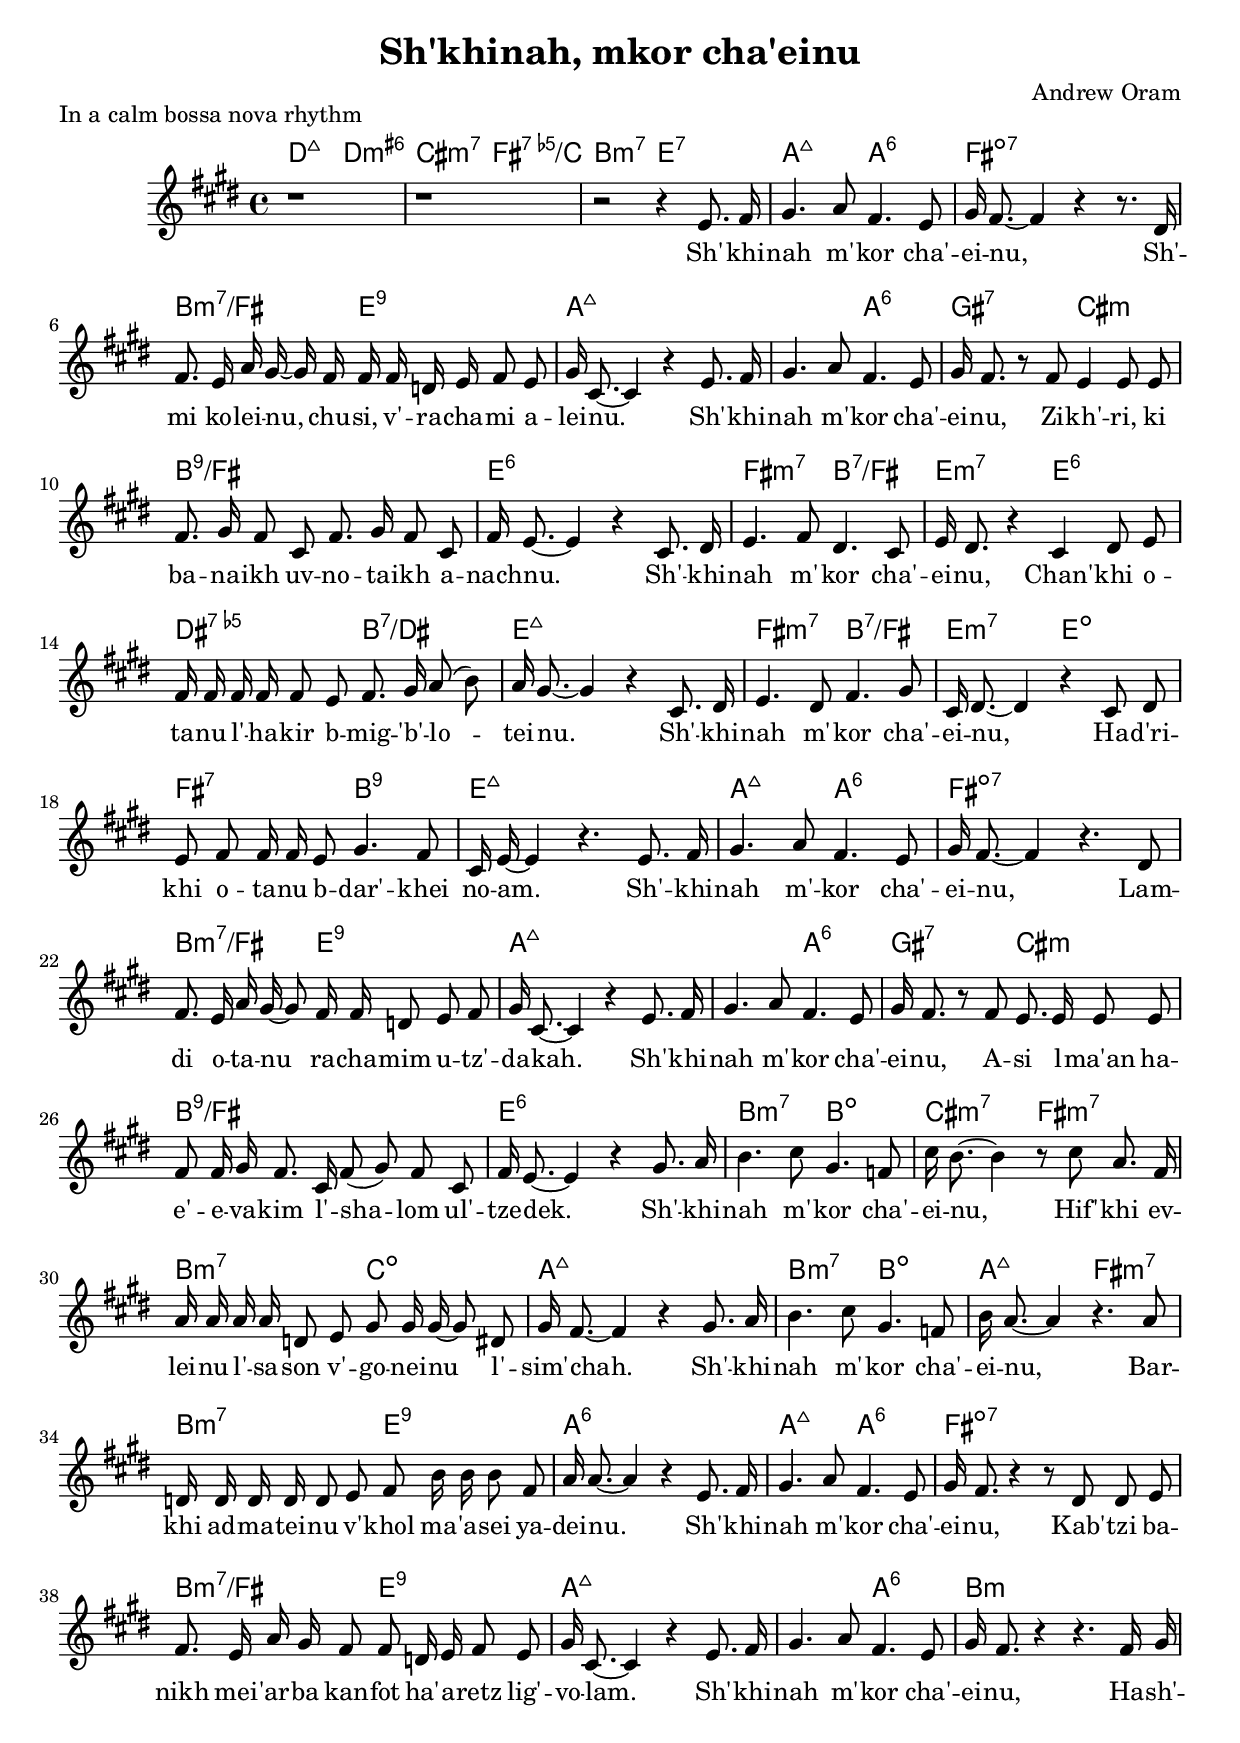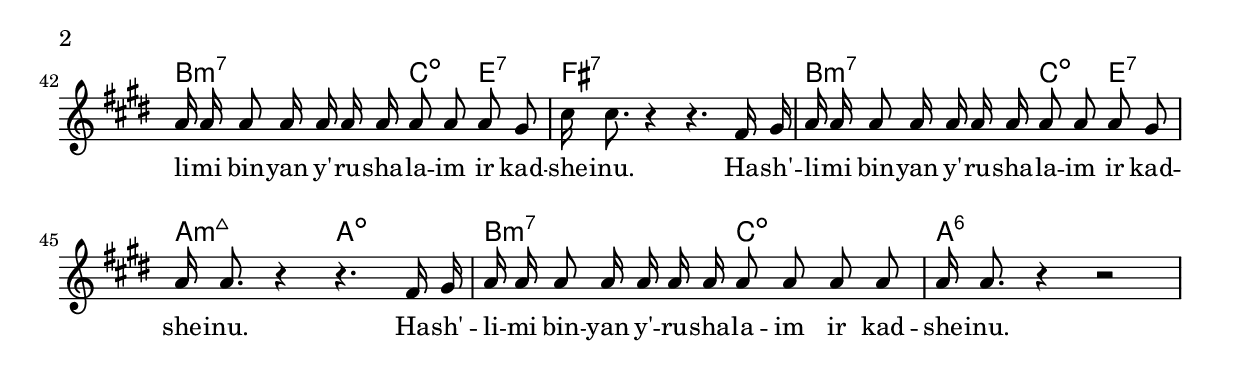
\header {
  title = "Sh'khinah, mkor cha'einu"
  composer = "Andrew Oram"
}

melody = \relative c' {
  \clef treble
  \key e \major
  \time 4/4

  r1 r1 r2 r4
  e8. fis16 gis4. a8 fis4. e8 gis16 fis8.~ fis4 r4 r8.
  dis16 fis8. e16 a gis~ gis fis16 fis fis d e fis8 e gis16 cis,8.~ cis4 r4
  e8. fis16 gis4. a8 fis4. e8 gis16 fis8. r8
  fis8 e4 e8 e fis8. gis16 fis8 cis fis8. gis16 fis8 cis fis16 e8.~ e4 r4
  cis8. dis16 e4. fis8 dis4. cis8 e16 dis8. r4
  cis4 dis8 e8 fis16 fis fis fis fis8 e fis8. gis16 a8( b8) a16 gis8.~ gis4 r4
  cis,8. dis16 e4. dis8 fis4. gis8 cis,16 dis8.~ dis4 r4
  cis8 dis e fis fis16 fis16 e8 gis4. fis8 cis16 e16~ e4 r4.
  e8. fis16 gis4. a8 fis4. e8 gis16 fis8.~ fis4 r4.
  dis8 fis8. e16 a16 gis16~ gis8 fis16 fis d8 e fis gis16 cis,8.~ cis4 r4
  e8. fis16 gis4. a8 fis4. e8 gis16 fis8. r8
  fis8 e8. e16 e8 e fis8 fis16 gis16 fis8. cis16 fis8( gis) fis8 cis fis16 e8.~ e4 r4
  gis8. a16 b4. cis8 gis4. f8 cis'16 b8.~ b4 r8
  cis8 a8. fis16 a16 a a a d,8 e gis8 gis16 gis16~ gis8 dis gis16 fis8.~ fis4 r4
  gis8. a16 b4. cis8 gis4. f8 b16 a8.~ a4 r4.
  a8 d,16 d d d d8 e fis b16 b b8 fis a16 a8.~ a4 r4
  e8. fis16 gis4. a8 fis4. e8 gis16 fis8. r4 r8
  dis8 dis e fis8. e16 a gis fis8 fis d16 e fis8 e gis16 cis,8.~ cis4 r4
  e8. fis16 gis4. a8 fis4. e8 gis16 fis8. r4 r4.
  fis16 gis a a a8 a16 a a a a8 a a gis cis16 cis8. r4 r4.
  fis,16 gis a a a8 a16 a a a a8 a a gis a16 a8. r4 r4.
  fis16 gis a a a8 a16 a a a a8 a a a a16 a8. r4 r2
}

text = \lyricmode {
  Sh' -- khi -- nah m' -- kor cha' -- ei -- nu,
  Sh' -- mi ko -- lei -- nu, chu -- si, v' -- ra -- cha -- mi a -- lei -- nu.
  Sh' -- khi -- nah m' -- kor cha' -- ei -- nu,
  Zi -- kh' -- ri, ki ba -- na -- ikh uv -- no -- ta -- ikh a -- nach -- nu.
  Sh' -- khi -- nah m' -- kor cha' -- ei -- nu,
  Chan' -- khi o -- ta -- nu l' -- ha -- kir b -- mig -- 'b' -- lo -- tei -- nu.
  Sh' -- khi -- nah m' -- kor cha' -- ei -- nu,
  Ha -- d'ri -- khi o -- ta -- nu b -- dar' -- khei no -- am.
  Sh' -- khi -- nah m' -- kor cha' -- ei -- nu,
  Lam -- di o -- ta -- nu ra -- cha -- mim u -- tz' -- da -- kah.
  Sh' -- khi -- nah m' -- kor cha' -- ei -- nu,
  A -- si l -- ma'an ha -- e' -- e -- va -- kim l' -- sha -- lom ul' --  tze -- dek.
  Sh' -- khi -- nah m' -- kor cha' -- ei -- nu,
  Hif' -- khi ev -- lei -- nu l' -- sa -- son v' -- go -- nei -- nu l' -- sim' -- chah.
  Sh' -- khi -- nah m' -- kor cha' -- ei -- nu,
  Bar -- khi ad -- ma -- tei -- nu v' -- khol ma -- 'a -- sei ya -- dei -- nu.
  Sh' -- khi -- nah m' -- kor cha' -- ei -- nu,
  Kab' -- tzi ba -- nikh mei -- 'ar -- ba kan -- fot ha' -- a -- retz lig' -- vo -- lam.
  Sh' -- khi -- nah m' -- kor cha' -- ei -- nu,
  Ha -- sh' -- li -- mi bin -- yan y' -- ru -- sha -- la -- im ir kad --  she -- inu.
  Ha -- sh' -- li -- mi bin -- yan y' -- ru -- sha -- la -- im ir kad --  she -- inu.
  Ha -- sh' -- li -- mi bin -- yan y' -- ru -- sha -- la -- im ir kad --  she -- inu.
}

harmonies = \chordmode {
     d2:maj7 d:min3.6+ cis:3-.7 fis:dim5.7/c b:3-.7 e:7
     a2:maj7 a:6 fis1:dim7 b2:min3.7/fis e2:9 a1:maj7
     a2:maj7 a:6 gis:7 cis:min b1:9/fis e:6
     fis2:min3.7 b:7/fis e:min3.7 e:6 dis:dim5.7 b:7/dis e1:maj7
     fis2:min3.7 b:7/fis e:min3.7 e:dim fis:7 b:9 e1:maj7
     a2:maj7 a:6 fis1:dim7 b2:min3.7/fis e2:9 a1:maj7
     a2:maj7 a:6 gis:7 cis:min b1:9/fis e:6
     b2:min3.7 b:dim cis:min3.7 fis:min3.7 b:min3.7 c:dim a1:maj7
     b2:min3.7 b:dim a:maj7 fis:min3.7 b:min3.7 e:9 a1:6
     a2:maj7 a:6 fis1:dim7 b2:min3.7/fis e2:9 a1:maj7
     a2:maj7 a:6 b1:min b2:min3.7 c4:dim e:7 fis1:7
     b2:min3.7 c4:dim e:7 a2:min3.7+ a:dim
     b2:min3.7 c:dim a1:6
}

\score {
  <<
    \new ChordNames {
      \set chordChanges = ##t
      \harmonies
    }
    \new Voice = "one" { \autoBeamOff \melody }
    \new Lyrics \lyricsto "one" \text
  >>
  \layout { }
  \header {
  piece = "In a calm bossa nova rhythm"
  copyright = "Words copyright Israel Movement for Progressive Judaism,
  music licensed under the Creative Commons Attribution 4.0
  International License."
  }
}

\version "2.18.2"
